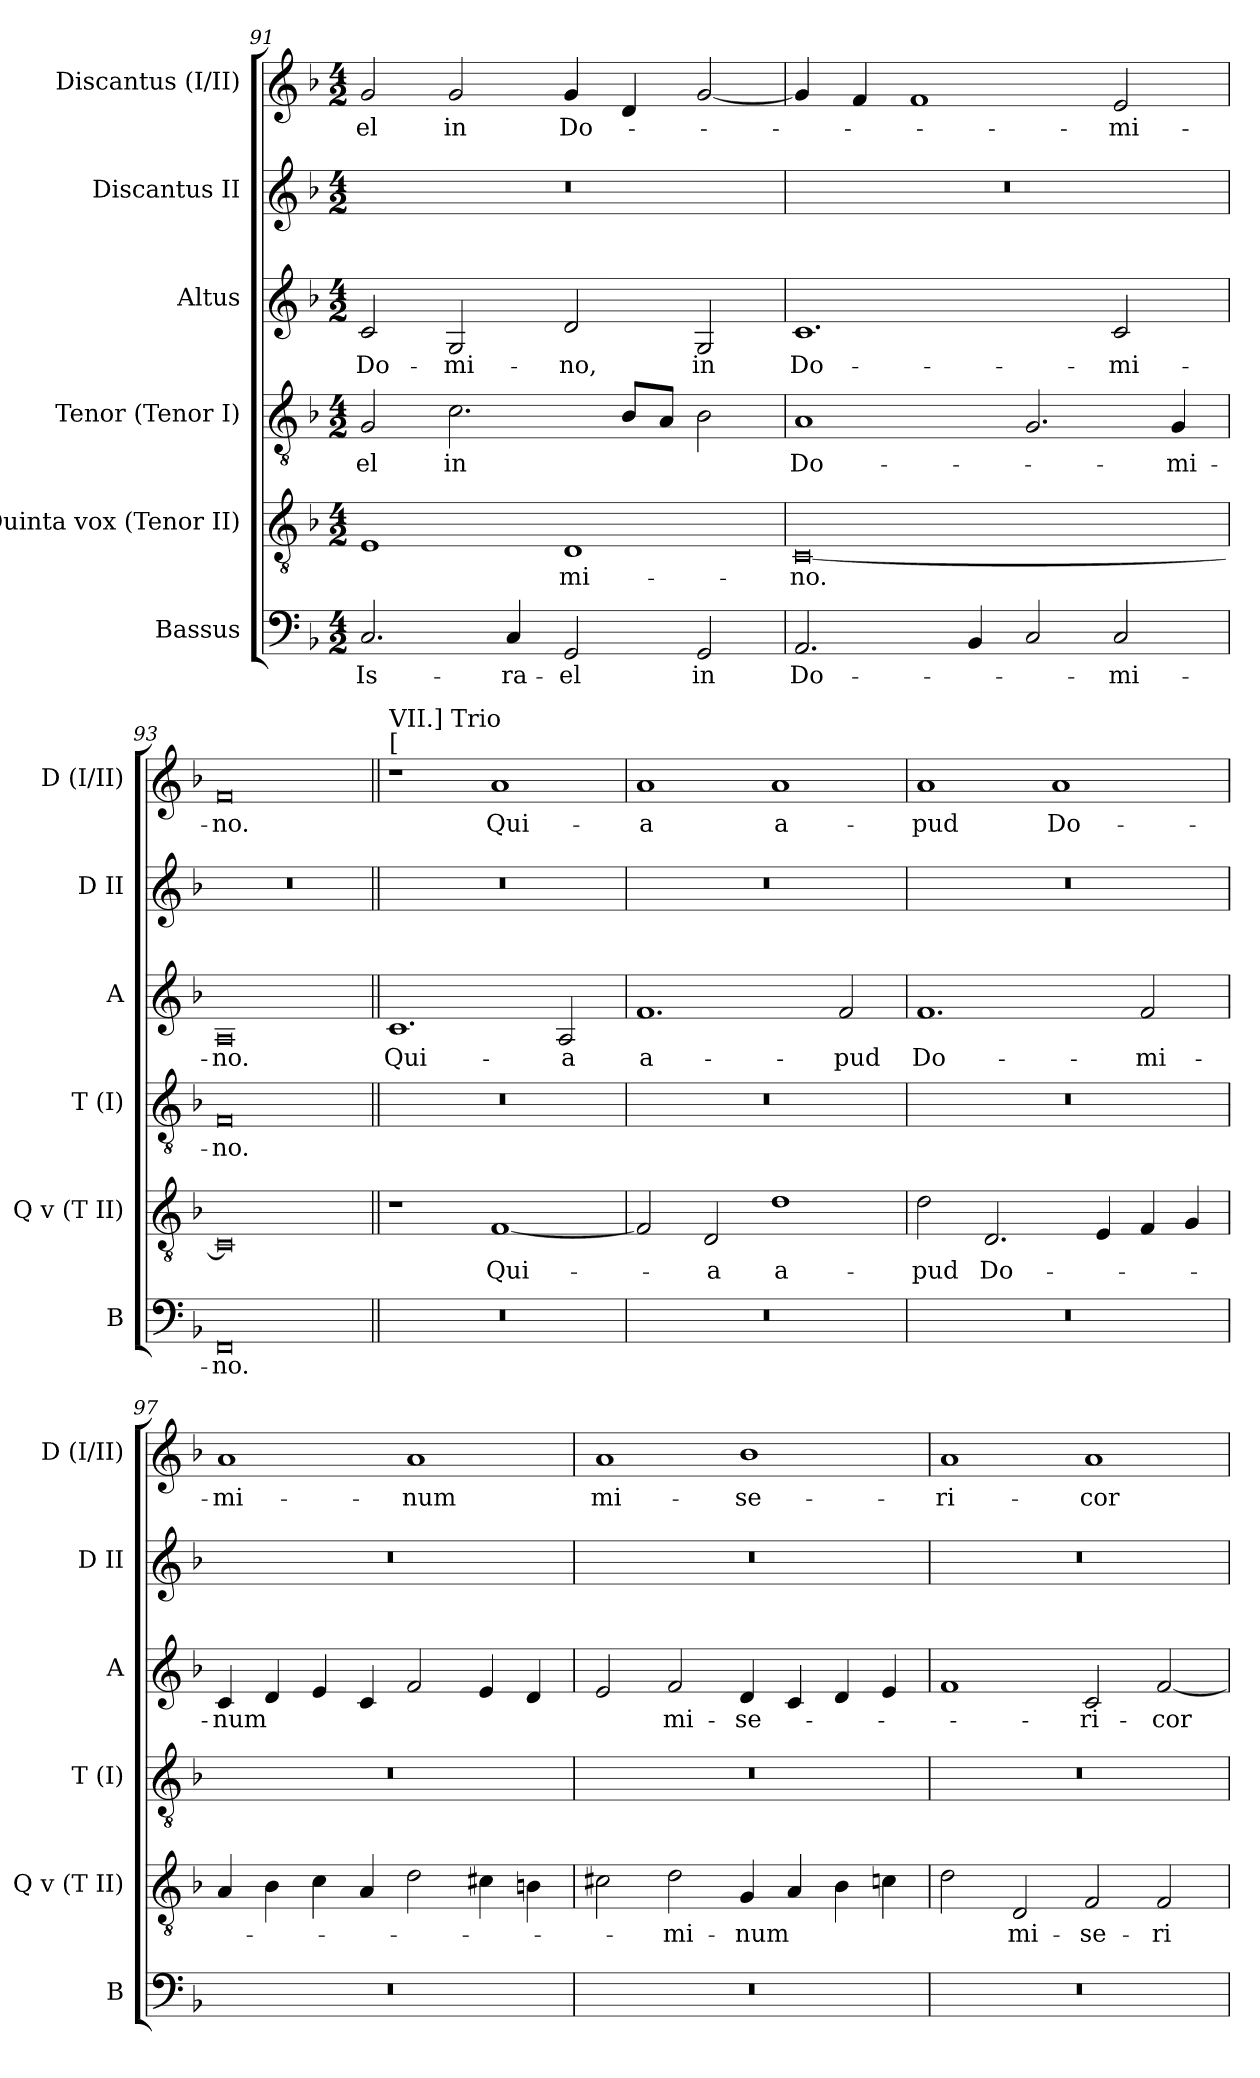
**kern	**text	**kern	**text	**kern	**text	**kern	**text	**kern	**kern	**text
*part6	*part6	*part5	*part5	*part4	*part4	*part3	*part3	*part2	*part1	*part1
*staff6	*staff6	*staff5	*staff5	*staff4	*staff4	*staff3	*staff3	*staff2	*staff1	*staff1
*I"Bassus	*	*I"Quinta vox (Tenor II)	*	*I"Tenor (Tenor I)	*	*I"Altus	*	*I"Discantus II	*I"Discantus (I/II)	*
*I'B	*	*I'Q v (T II)	*	*I'T (I)	*	*I'A	*	*I'D II	*I'D  (I/II)	*
*clefF4	*	*clefGv2	*	*clefGv2	*	*clefG2	*	*clefG2	*clefG2	*
*k[b-]	*	*k[b-]	*	*k[b-]	*	*k[b-]	*	*k[b-]	*k[b-]	*
*F:	*	*F:	*	*F:	*	*F:	*	*F:	*F:	*
*M4/2	*	*M4/2	*	*M4/2	*	*M4/2	*	*M4/2	*M4/2	*
=91	=91	=91	=91	=91	=91	=91	=91	=91	=91	=91
2.C/	Is-	1E	.	2G/	-el	2c/	Do-	0r	2g/	-el
.	.	.	.	2.c\	in	2G/	-mi-	.	2g/	in
4C/	-ra-	.	.	.	.	.	.	.	.	.
2GG/	-el	1D	-mi-	.	.	2d/	-no,	.	4g/	Do-
.	.	.	.	8B-/L	.	.	.	.	4d/	.
.	.	.	.	8A/J	.	.	.	.	.	.
2GG/	in	.	.	2B-\	.	2G/	in	.	[2g/	.
=92	=92	=92	=92	=92	=92	=92	=92	=92	=92	=92
2.AA/	Do-	[0C	-no.	1A	Do-	1.c	Do-	0r	4g/]	.
.	.	.	.	.	.	.	.	.	4f/	.
.	.	.	.	.	.	.	.	.	1f	.
4BB-/	.	.	.	.	.	.	.	.	.	.
2C/	.	.	.	2.G/	.	.	.	.	.	.
2C/	-mi-	.	.	.	.	2c/	-mi-	.	2e/	-mi-
.	.	.	.	4G/	-mi-	.	.	.	.	.
=93	=93	=93	=93	=93	=93	=93	=93	=93	=93	=93
0FF	-no.	0C]	.	0F	-no.	0A	-no.	0r	0f	-no.
!!LO:LB:g=z
=94||	=94||	=94||	=94||	=94||	=94||	=94||	=94||	=94||	=94||	=94||
!	!	!	!	!	!	!	!	!	!LO:TX:a:t=[	!
!	!	!	!	!	!	!	!	!	!LO:TX:a:t=VII.] Trio	!
0r	.	1r	.	0r	.	1.c	Qui-	0r	1r	.
.	.	[1F	Qui-	.	.	.	.	.	1a	Qui-
.	.	.	.	.	.	2A/	-a	.	.	.
=95	=95	=95	=95	=95	=95	=95	=95	=95	=95	=95
0r	.	2F/]	.	0r	.	1.f	a-	0r	1a	-a
.	.	2D/	-a	.	.	.	.	.	.	.
.	.	1d	a-	.	.	.	.	.	1a	a-
.	.	.	.	.	.	2f/	-pud	.	.	.
=96	=96	=96	=96	=96	=96	=96	=96	=96	=96	=96
0r	.	2d\	-pud	0r	.	1.f	Do-	0r	1a	-pud
.	.	2.D/	Do-	.	.	.	.	.	.	.
.	.	.	.	.	.	.	.	.	1a	Do-
.	.	4E/	.	.	.	.	.	.	.	.
.	.	4F/	.	.	.	2f/	-mi-	.	.	.
.	.	4G/	.	.	.	.	.	.	.	.
=97	=97	=97	=97	=97	=97	=97	=97	=97	=97	=97
0r	.	4A/	.	0r	.	4c/	-num	0r	1a	-mi-
.	.	4B-\	.	.	.	4d/	.	.	.	.
.	.	4c\	.	.	.	4e/	.	.	.	.
.	.	4A/	.	.	.	4c/	.	.	.	.
.	.	2d\	.	.	.	2f/	.	.	1a	-num
.	.	4c#X\	.	.	.	4e/	.	.	.	.
.	.	4Bn\	.	.	.	4d/	.	.	.	.
=98	=98	=98	=98	=98	=98	=98	=98	=98	=98	=98
0r	.	2c#X\	.	0r	.	2e/	.	0r	1a	mi-
.	.	2d\	-mi-	.	.	2f/	mi-	.	.	.
.	.	4G/	-num	.	.	4d/	-se-	.	1b-	-se-
.	.	4A/	.	.	.	4c/	.	.	.	.
.	.	4B-\	.	.	.	4d/	.	.	.	.
.	.	4cn\	.	.	.	4e/	.	.	.	.
=99	=99	=99	=99	=99	=99	=99	=99	=99	=99	=99
0r	.	2d\	.	0r	.	1f	.	0r	1a	-ri-
.	.	2D/	mi-	.	.	.	.	.	.	.
.	.	2F/	-se-	.	.	2c/	-ri-	.	1a	-cor-
.	.	2F/	-ri-	.	.	[2f/	-cor-	.	.	.
=	=	=	=	=	=	=	=	=	=	=
*-	*-	*-	*-	*-	*-	*-	*-	*-	*-	*-
